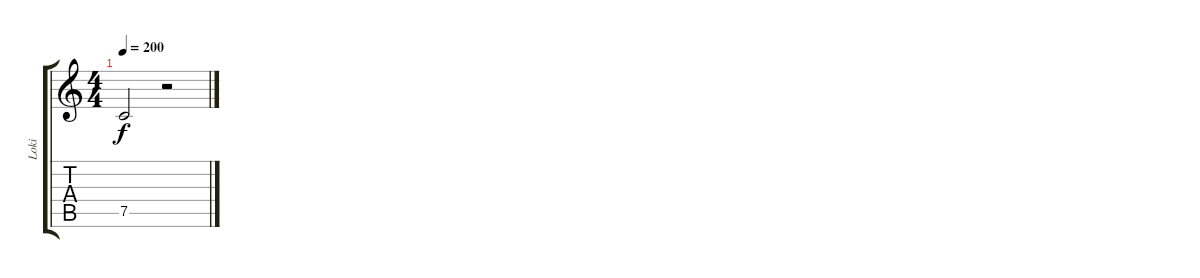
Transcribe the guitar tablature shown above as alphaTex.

\track ("Loki" "Loki") {instrument distortionguitar}
\staff {score tabs}
\tuning (C4 G3 Eb3 Bb2 F2 C2) {hide}
\ts (4 4)
\tempo 200
\clef g2
\ks c
7.5{t}.2{dy f} r.2
